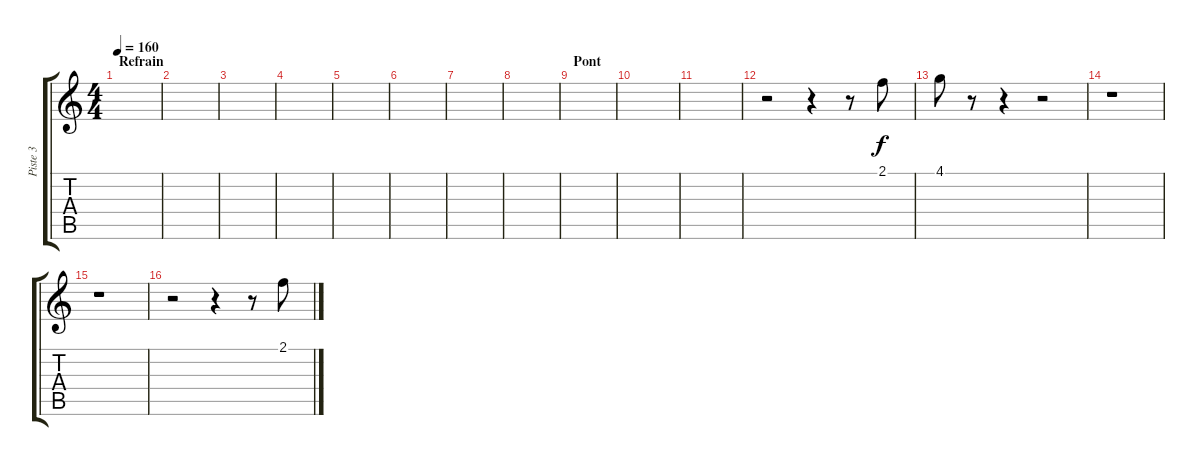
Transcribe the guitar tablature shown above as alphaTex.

\track ("Piste 3" "Piste 3") {instrument distortionguitar}
\staff {score tabs}
\tuning (Eb4 Bb3 Gb3 Db3 Ab2 Eb2) {hide}
\ts (4 4)
\section ("" "Refrain")
\tempo 160
\clef g2
\ks c
|
|
|
|
|
|
|
|
\section ("" "Pont")
|
|
|
r.2 r.4 r.8 2.1.8 |
4.1.8 r.8 r.4 r.2 |
r.1 |
r.1 |
r.2 r.4 r.8 2.1.8
